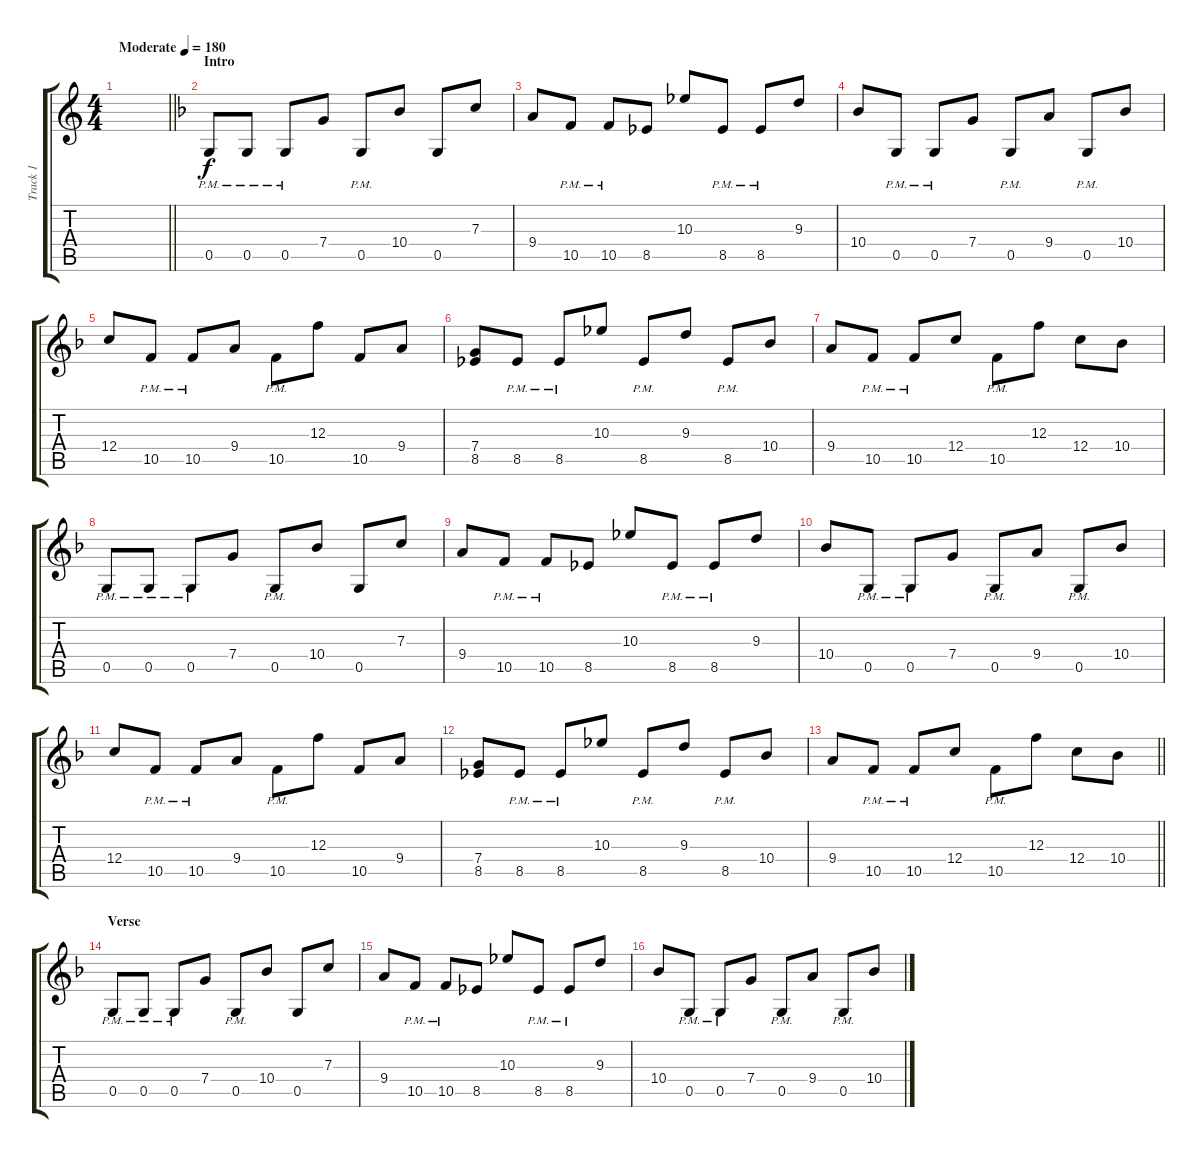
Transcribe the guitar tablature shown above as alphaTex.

\track ("Track 1" "Track 1") {instrument distortionguitar}
\staff {score tabs}
\tuning (D4 A3 F3 C3 G2 C2) {hide}
\ts (4 4)
\tempo (180 "Moderate")
\clef g2
\barLineRight lightlight
\ks c
|
\section ("" "Intro")
\ks f
0.5{pm}.8 0.5{pm}.8 0.5{pm}.8 7.4.8 0.5{pm}.8 10.4.8 0.5.8 7.3.8 |
9.4.8 10.5{pm}.8 10.5{pm}.8 8.5.8 10.3.8 8.5{pm}.8 8.5{pm}.8 9.3.8 |
10.4.8 0.5{pm}.8 0.5{pm}.8 7.4.8 0.5{pm}.8 9.4.8 0.5{pm}.8 10.4.8 |
12.4.8 10.5{pm}.8 10.5{pm}.8 9.4.8 10.5{pm}.8 12.3.8 10.5.8 9.4.8 |
(7.4 8.5).8 8.5{pm}.8 8.5{pm}.8 10.3.8 8.5{pm}.8 9.3.8 8.5{pm}.8 10.4.8 |
9.4.8 10.5{pm}.8 10.5{pm}.8 12.4.8 10.5{pm}.8 12.3.8 12.4.8 10.4.8 |
0.5{pm}.8 0.5{pm}.8 0.5{pm}.8 7.4.8 0.5{pm}.8 10.4.8 0.5.8 7.3.8 |
9.4.8 10.5{pm}.8 10.5{pm}.8 8.5.8 10.3.8 8.5{pm}.8 8.5{pm}.8 9.3.8 |
10.4.8 0.5{pm}.8 0.5{pm}.8 7.4.8 0.5{pm}.8 9.4.8 0.5{pm}.8 10.4.8 |
12.4.8 10.5{pm}.8 10.5{pm}.8 9.4.8 10.5{pm}.8 12.3.8 10.5.8 9.4.8 |
(7.4 8.5).8 8.5{pm}.8 8.5{pm}.8 10.3.8 8.5{pm}.8 9.3.8 8.5{pm}.8 10.4.8 |
\barLineRight lightlight
9.4.8 10.5{pm}.8 10.5{pm}.8 12.4.8 10.5{pm}.8 12.3.8 12.4.8 10.4.8 |
\section ("" "Verse")
0.5{pm}.8 0.5{pm}.8 0.5{pm}.8 7.4.8 0.5{pm}.8 10.4.8 0.5.8 7.3.8 |
9.4.8 10.5{pm}.8 10.5{pm}.8 8.5.8 10.3.8 8.5{pm}.8 8.5{pm}.8 9.3.8 |
10.4.8 0.5{pm}.8 0.5{pm}.8 7.4.8 0.5{pm}.8 9.4.8 0.5{pm}.8 10.4.8
